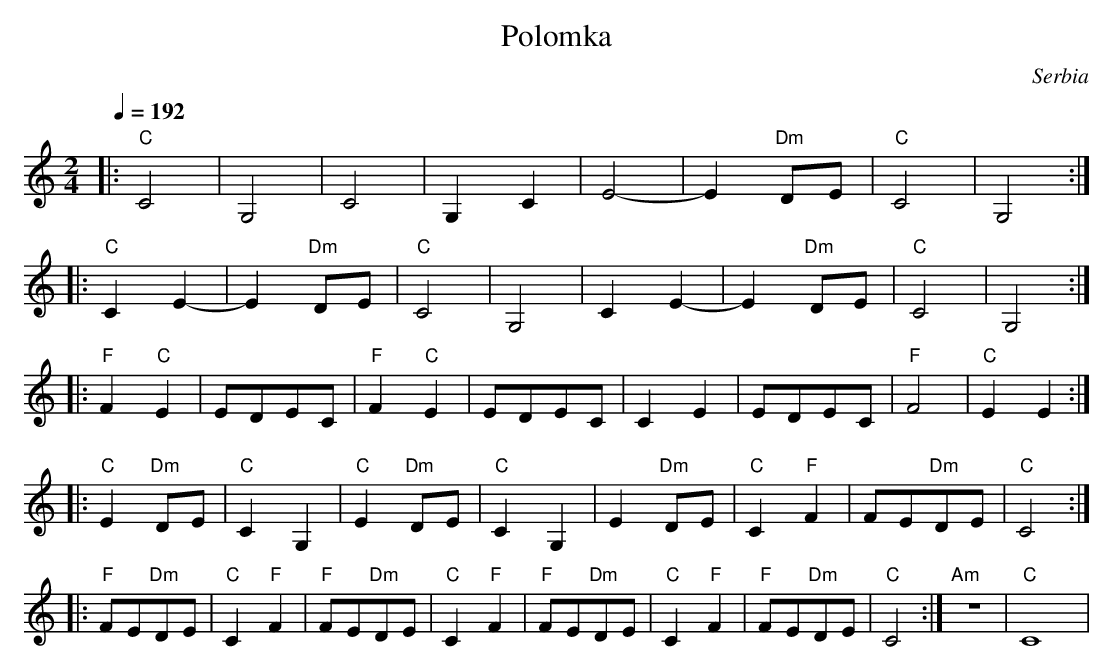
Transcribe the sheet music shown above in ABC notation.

X:1
T:Polomka
O:Serbia
M:2/4
L:1/8
Q:1/4=192
K:C
|:"C"C4|G,4|C4|G,2C2|E4-|E2 "Dm"DE|"C"C4|G,4:|
|:"C"C2E2-|E2"Dm"DE|"C"C4|G,4|C2E2-|E2"Dm"DE|"C"C4|G,4:|
|:"F"F2"C"E2|EDEC|"F"F2"C"E2|EDEC|C2E2|EDEC|"F"F4|"C"E2E2:|
|:"C"E2"Dm"DE|"C"C2G,2|"C"E2"Dm"DE|"C"C2G,2|\
E2"Dm"DE|"C"C2"F"F2|FE"Dm"DE|"C"C4:|
|:"F"FE"Dm"DE|"C"C2"F"F2|"F"FE"Dm"DE|"C"C2"F"F2|"F"FE"Dm"DE|"C"C2"F"F2|"F"FE"Dm"DE|"C"C4:|"Am"z4|"C"C8|
